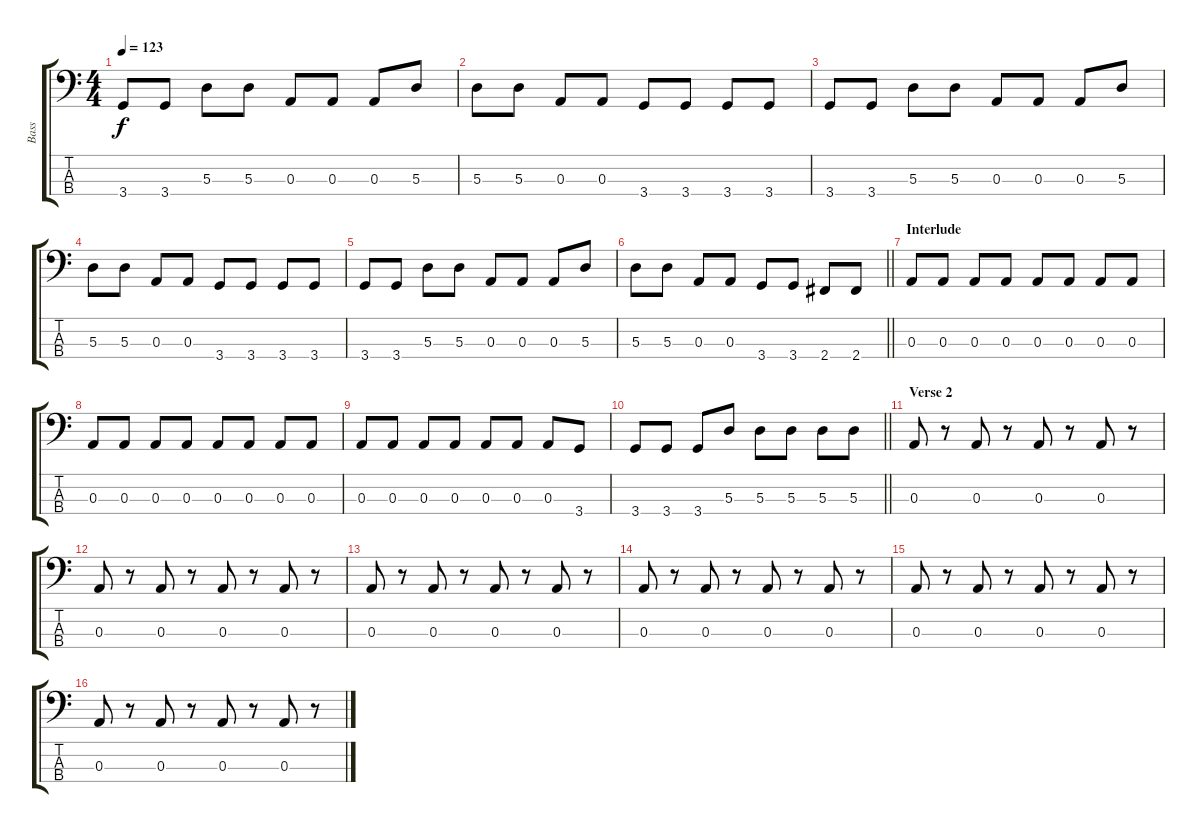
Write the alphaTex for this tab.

\track ("Bass" "Bass") {instrument electricbasspick}
\staff {score tabs}
\tuning (G2 D2 A1 E1) {hide}
\ts (4 4)
\tempo 123
\clef f4
\ks c
3.4.8{dy f} 3.4.8 5.3.8 5.3.8 0.3.8 0.3.8 0.3.8 5.3.8 |
5.3.8 5.3.8 0.3.8 0.3.8 3.4.8 3.4.8 3.4.8 3.4.8 |
3.4.8 3.4.8 5.3.8 5.3.8 0.3.8 0.3.8 0.3.8 5.3.8 |
5.3.8 5.3.8 0.3.8 0.3.8 3.4.8 3.4.8 3.4.8 3.4.8 |
3.4.8 3.4.8 5.3.8 5.3.8 0.3.8 0.3.8 0.3.8 5.3.8 |
\barLineRight lightlight
5.3.8 5.3.8 0.3.8 0.3.8 3.4.8 3.4.8 2.4.8 2.4.8 |
\section ("" "Interlude")
0.3.8 0.3.8 0.3.8 0.3.8 0.3.8 0.3.8 0.3.8 0.3.8 |
0.3.8 0.3.8 0.3.8 0.3.8 0.3.8 0.3.8 0.3.8 0.3.8 |
0.3.8 0.3.8 0.3.8 0.3.8 0.3.8 0.3.8 0.3.8 3.4.8 |
\barLineRight lightlight
3.4.8 3.4.8 3.4.8 5.3.8 5.3.8 5.3.8 5.3.8 5.3.8 |
\section ("" "Verse 2")
0.3.8 r.8 0.3.8 r.8 0.3.8 r.8 0.3.8 r.8 |
0.3.8 r.8 0.3.8 r.8 0.3.8 r.8 0.3.8 r.8 |
0.3.8 r.8 0.3.8 r.8 0.3.8 r.8 0.3.8 r.8 |
0.3.8 r.8 0.3.8 r.8 0.3.8 r.8 0.3.8 r.8 |
0.3.8 r.8 0.3.8 r.8 0.3.8 r.8 0.3.8 r.8 |
0.3.8 r.8 0.3.8 r.8 0.3.8 r.8 0.3.8 r.8
